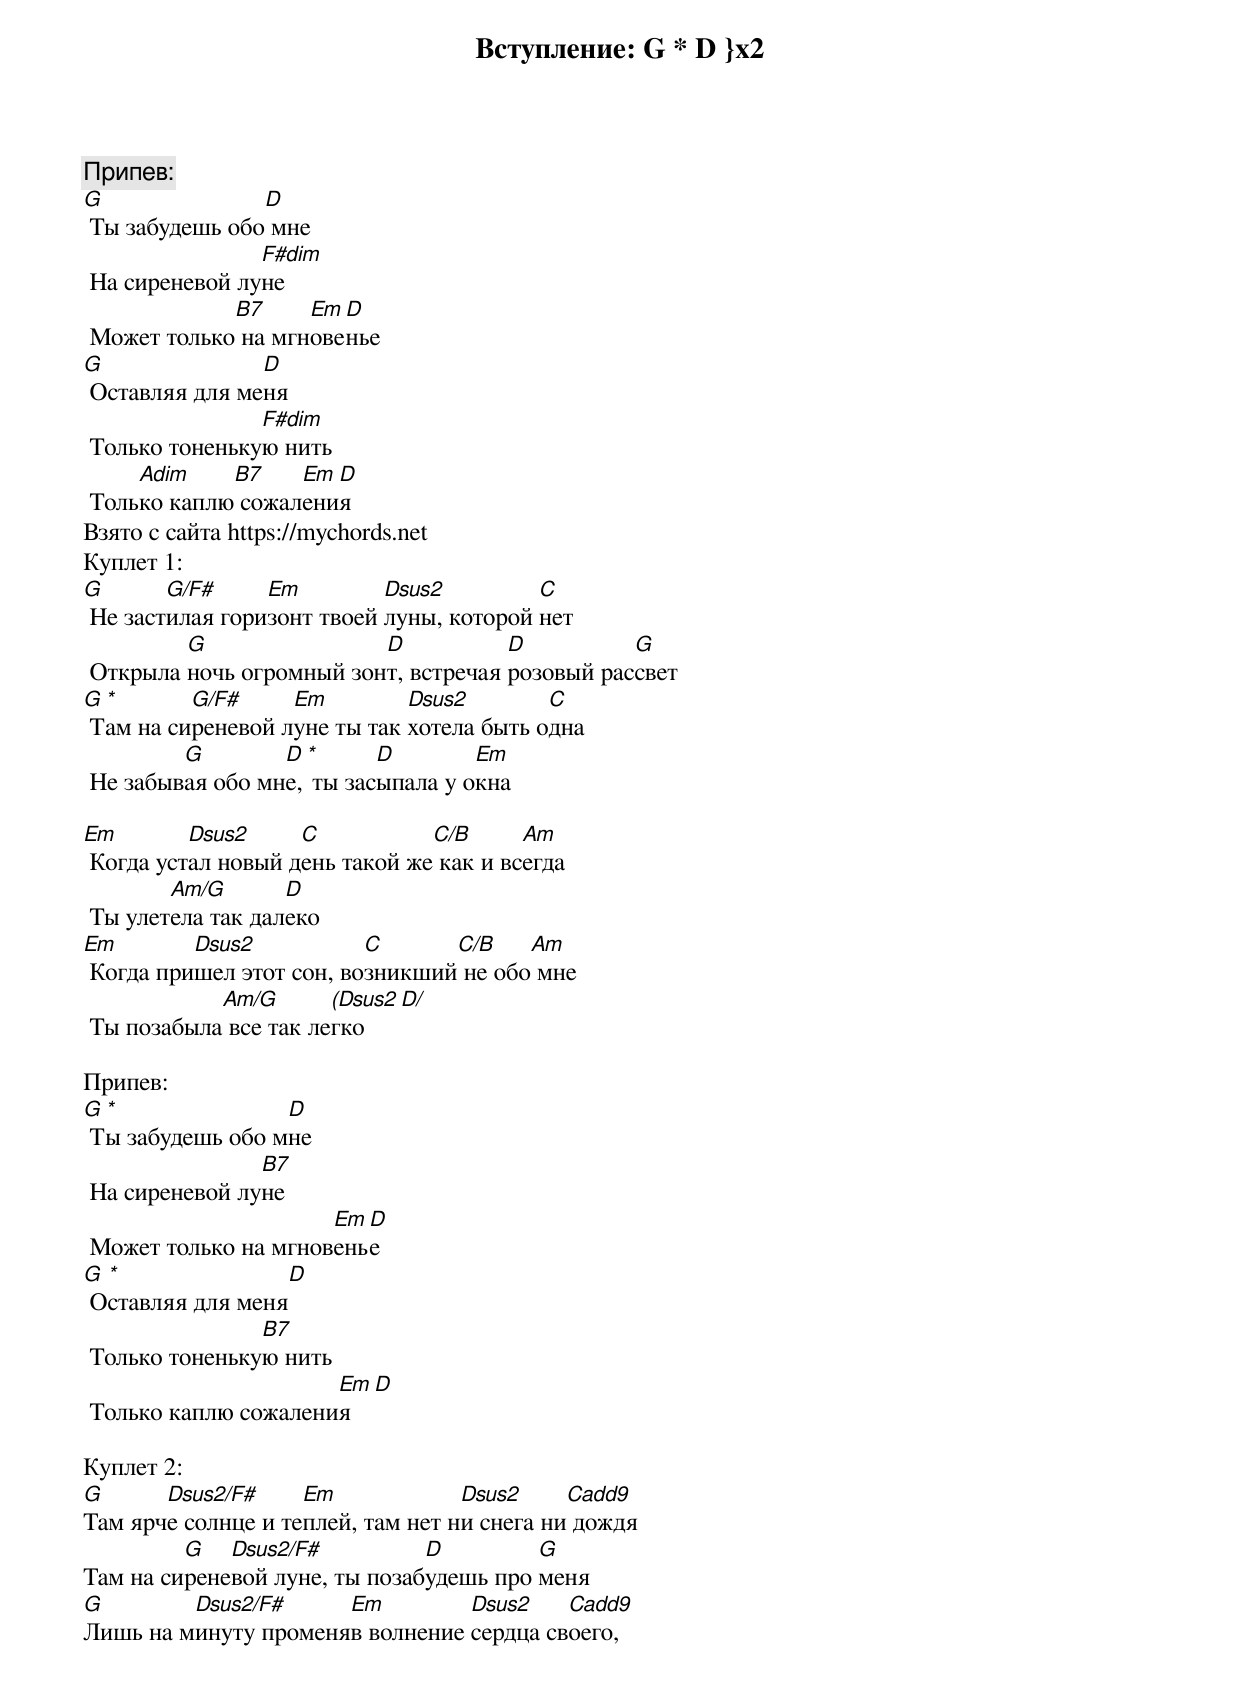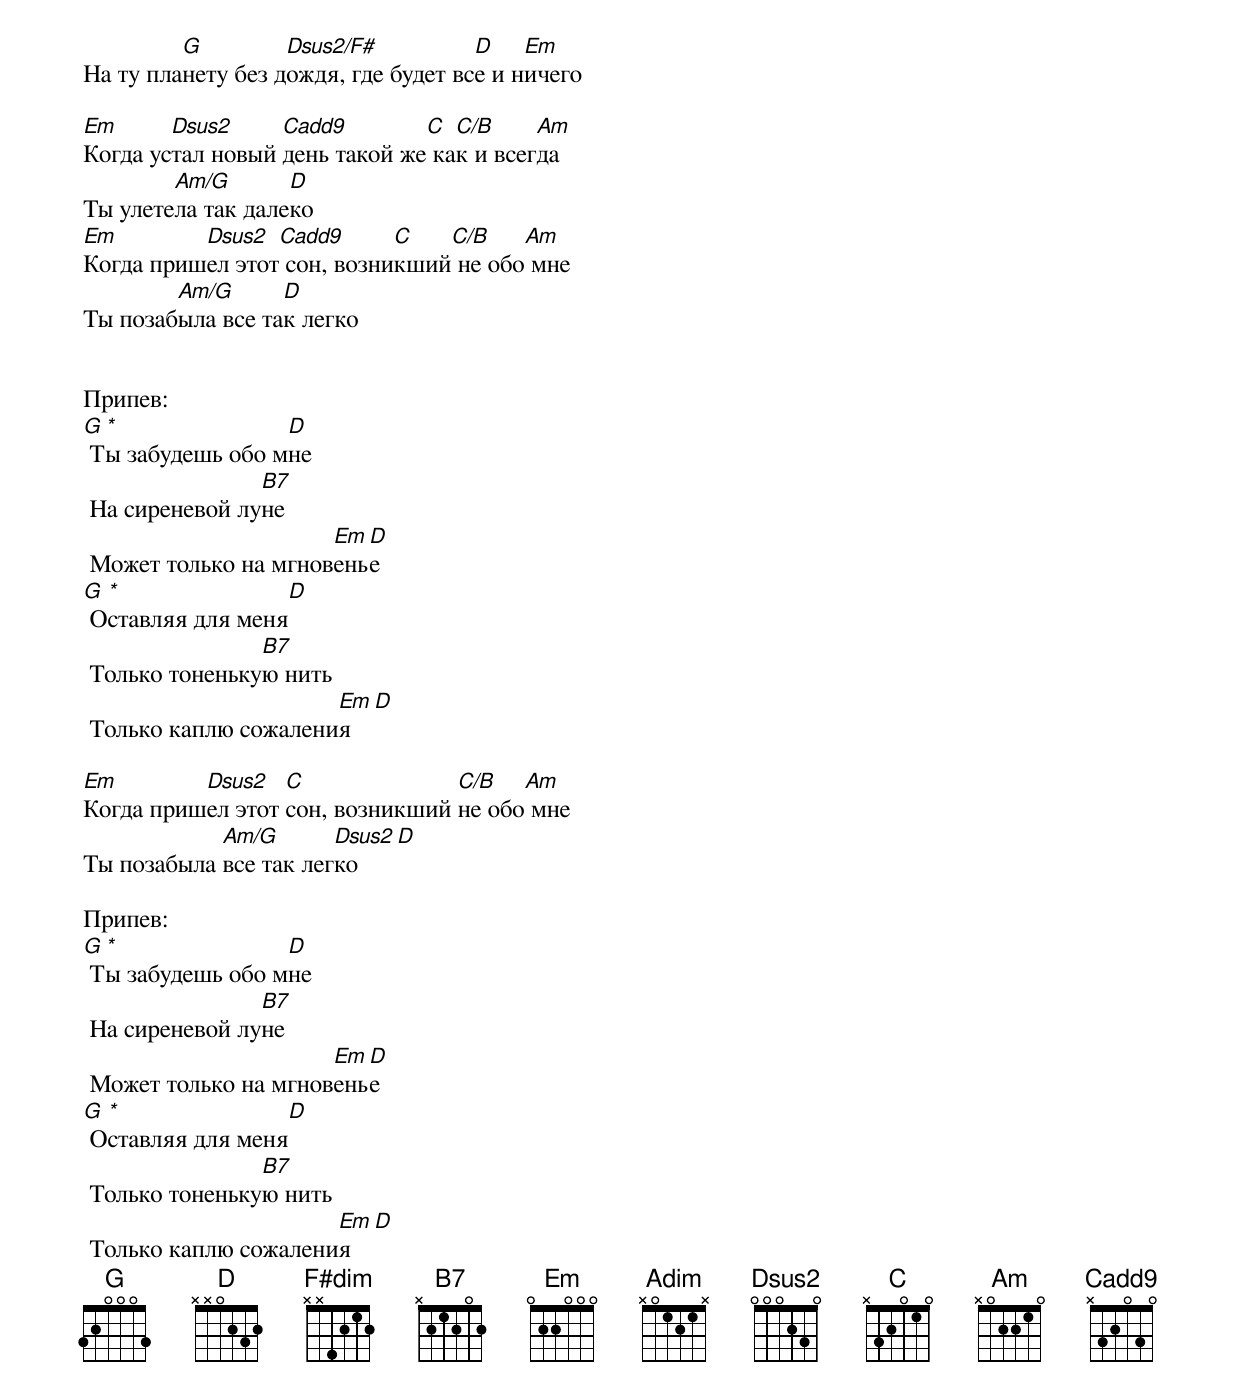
Вступление: G * D }x2

Припев:
G               D
 Ты забудешь обо мне
                F#dim
 На сиреневой луне
             B7     Em D
 Может только на мгновенье
G               D
 Оставляя для меня
                F#dim
 Только тоненькую нить
     Adim    B7    Em D
 Только каплю сожаления
Взято с сайта https://mychords.net
Куплет 1:
G       G/F#     Em         Dsus2         C
 Не застилая горизонт твоей луны, которой нет
         G                D           D          G
 Открыла ночь огромный зонт, встречая розовый рассвет
G *       G/F#     Em         Dsus2        C
 Там на сиреневой луне ты так хотела быть одна
         G        D *      D        Em
 Не забывая обо мне, ты засыпала у окна

Em        Dsus2     C           C/B      Am
 Когда устал новый день такой же как и всегда
        Am/G       D
 Ты улетела так далеко
Em        Dsus2           C      C/B    Am
 Когда пришел этот сон, возникший не обо мне
            Am/G       (Dsus2 D/
 Ты позабыла все так легко

Припев:
G *               D
 Ты забудешь обо мне
                B7
 На сиреневой луне
                      Em D
 Может только на мгновенье
G *               D
 Оставляя для меня
                B7
 Только тоненькую нить
                      Em D
 Только каплю сожаления

Куплет 2:
G      Dsus2/F#     Em             Dsus2     Cadd9
Там ярче солнце и теплей, там нет ни снега ни дождя
         G   Dsus2/F#          D         G
Там на сиреневой луне, ты позабудешь про меня
G        Dsus2/F#     Em         Dsus2    Cadd9
Лишь на минуту променяв волнение сердца своего,
         G         Dsus2/F#          D    Em
На ту планету без дождя, где будет все и ничего

Em      Dsus2     Cadd9        C  C/B     Am
Когда устал новый день такой же как и всегда
        Am/G       D
Ты улетела так далеко
Em        Dsus2  Cadd9      C   C/B    Am
Когда пришел этот сон, возникший не обо мне
        Am/G      D
Ты позабыла все так легко


Припев:
G *               D
 Ты забудешь обо мне
                B7
 На сиреневой луне
                      Em D
 Может только на мгновенье
G *               D
 Оставляя для меня
                B7
 Только тоненькую нить
                      Em D
 Только каплю сожаления

Em        Dsus2   C              C/B   Am
Когда пришел этот сон, возникший не обо мне
            Am/G       Dsus2 D
Ты позабыла все так легко

Припев:
G *               D
 Ты забудешь обо мне
                B7
 На сиреневой луне
                      Em D
 Может только на мгновенье
G *               D
 Оставляя для меня
                B7
 Только тоненькую нить
                      Em D
 Только каплю сожаления
